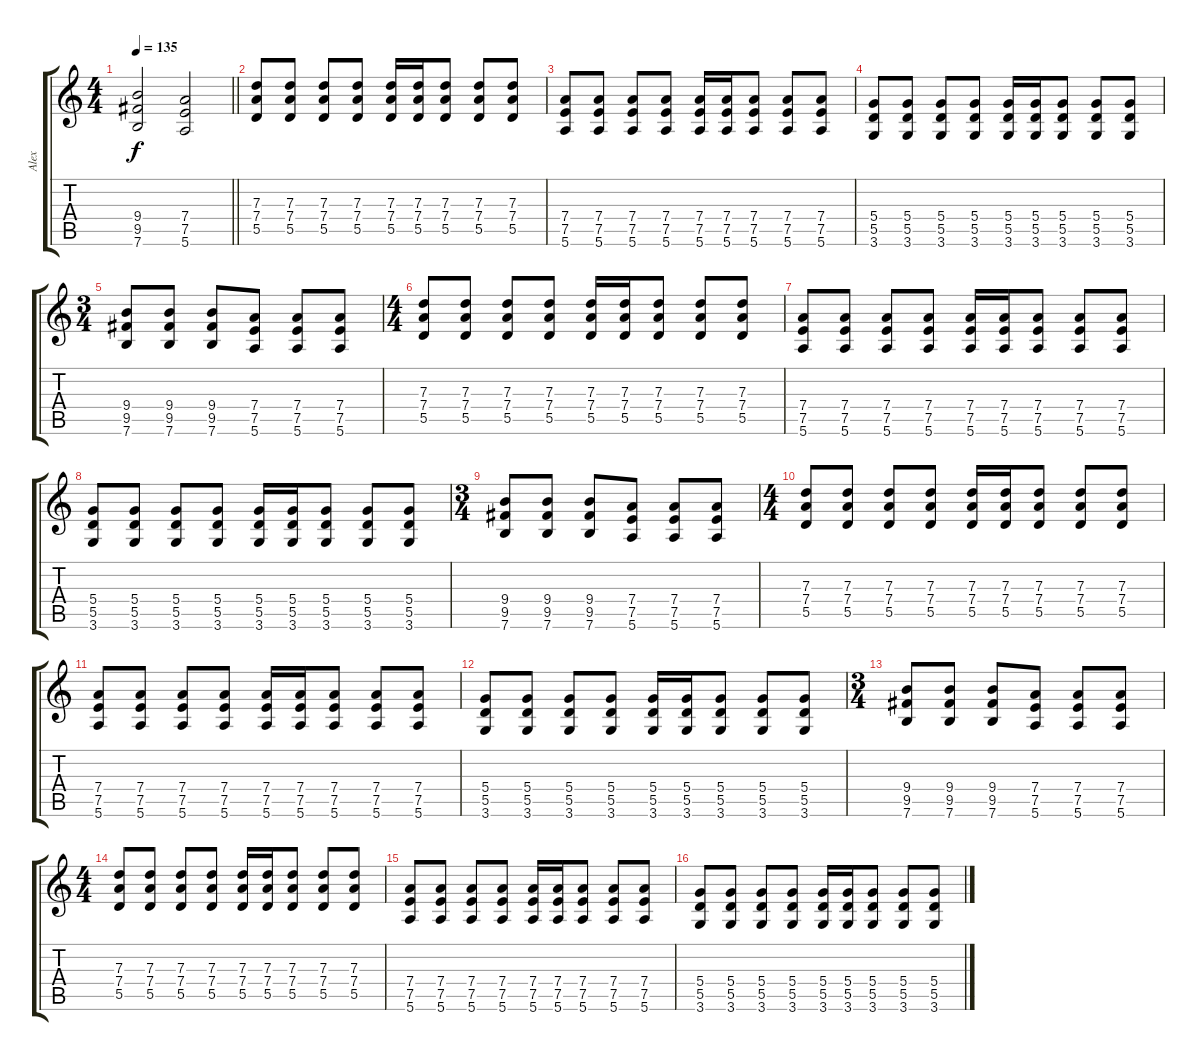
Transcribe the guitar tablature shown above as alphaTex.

\track ("Alex" "Alex") {instrument acousticguitarnylon}
\staff {score tabs}
\tuning (E4 B3 G3 D3 A2 E2) {hide}
\ts (4 4)
\tempo 135
\clef g2
\barLineRight lightlight
\ks c
(9.4 9.5 7.6).2{dy f} (7.4 7.5 5.6).2 |
(7.3 7.4 5.5).8 (7.3 7.4 5.5).8 (7.3 7.4 5.5).8 (7.3 7.4 5.5).8 (7.3 7.4 5.5).16 (7.3 7.4 5.5).16 (7.3 7.4 5.5).8 (7.3 7.4 5.5).8 (7.3 7.4 5.5).8 |
(7.4 7.5 5.6).8 (7.4 7.5 5.6).8 (7.4 7.5 5.6).8 (7.4 7.5 5.6).8 (7.4 7.5 5.6).16 (7.4 7.5 5.6).16 (7.4 7.5 5.6).8 (7.4 7.5 5.6).8 (7.4 7.5 5.6).8 |
(5.4 5.5 3.6).8 (5.4 5.5 3.6).8 (5.4 5.5 3.6).8 (5.4 5.5 3.6).8 (5.4 5.5 3.6).16 (5.4 5.5 3.6).16 (5.4 5.5 3.6).8 (5.4 5.5 3.6).8 (5.4 5.5 3.6).8 |
\ts (3 4)
(9.4 9.5 7.6).8 (9.4 9.5 7.6).8 (9.4 9.5 7.6).8 (7.4 7.5 5.6).8 (7.4 7.5 5.6).8 (7.4 7.5 5.6).8 |
\ts (4 4)
(7.3 7.4 5.5).8 (7.3 7.4 5.5).8 (7.3 7.4 5.5).8 (7.3 7.4 5.5).8 (7.3 7.4 5.5).16 (7.3 7.4 5.5).16 (7.3 7.4 5.5).8 (7.3 7.4 5.5).8 (7.3 7.4 5.5).8 |
(7.4 7.5 5.6).8 (7.4 7.5 5.6).8 (7.4 7.5 5.6).8 (7.4 7.5 5.6).8 (7.4 7.5 5.6).16 (7.4 7.5 5.6).16 (7.4 7.5 5.6).8 (7.4 7.5 5.6).8 (7.4 7.5 5.6).8 |
(5.4 5.5 3.6).8 (5.4 5.5 3.6).8 (5.4 5.5 3.6).8 (5.4 5.5 3.6).8 (5.4 5.5 3.6).16 (5.4 5.5 3.6).16 (5.4 5.5 3.6).8 (5.4 5.5 3.6).8 (5.4 5.5 3.6).8 |
\ts (3 4)
(9.4 9.5 7.6).8 (9.4 9.5 7.6).8 (9.4 9.5 7.6).8 (7.4 7.5 5.6).8 (7.4 7.5 5.6).8 (7.4 7.5 5.6).8 |
\ts (4 4)
(7.3 7.4 5.5).8 (7.3 7.4 5.5).8 (7.3 7.4 5.5).8 (7.3 7.4 5.5).8 (7.3 7.4 5.5).16 (7.3 7.4 5.5).16 (7.3 7.4 5.5).8 (7.3 7.4 5.5).8 (7.3 7.4 5.5).8 |
(7.4 7.5 5.6).8 (7.4 7.5 5.6).8 (7.4 7.5 5.6).8 (7.4 7.5 5.6).8 (7.4 7.5 5.6).16 (7.4 7.5 5.6).16 (7.4 7.5 5.6).8 (7.4 7.5 5.6).8 (7.4 7.5 5.6).8 |
(5.4 5.5 3.6).8 (5.4 5.5 3.6).8 (5.4 5.5 3.6).8 (5.4 5.5 3.6).8 (5.4 5.5 3.6).16 (5.4 5.5 3.6).16 (5.4 5.5 3.6).8 (5.4 5.5 3.6).8 (5.4 5.5 3.6).8 |
\ts (3 4)
(9.4 9.5 7.6).8 (9.4 9.5 7.6).8 (9.4 9.5 7.6).8 (7.4 7.5 5.6).8 (7.4 7.5 5.6).8 (7.4 7.5 5.6).8 |
\ts (4 4)
(7.3 7.4 5.5).8 (7.3 7.4 5.5).8 (7.3 7.4 5.5).8 (7.3 7.4 5.5).8 (7.3 7.4 5.5).16 (7.3 7.4 5.5).16 (7.3 7.4 5.5).8 (7.3 7.4 5.5).8 (7.3 7.4 5.5).8 |
(7.4 7.5 5.6).8 (7.4 7.5 5.6).8 (7.4 7.5 5.6).8 (7.4 7.5 5.6).8 (7.4 7.5 5.6).16 (7.4 7.5 5.6).16 (7.4 7.5 5.6).8 (7.4 7.5 5.6).8 (7.4 7.5 5.6).8 |
(5.4 5.5 3.6).8 (5.4 5.5 3.6).8 (5.4 5.5 3.6).8 (5.4 5.5 3.6).8 (5.4 5.5 3.6).16 (5.4 5.5 3.6).16 (5.4 5.5 3.6).8 (5.4 5.5 3.6).8 (5.4 5.5 3.6).8
